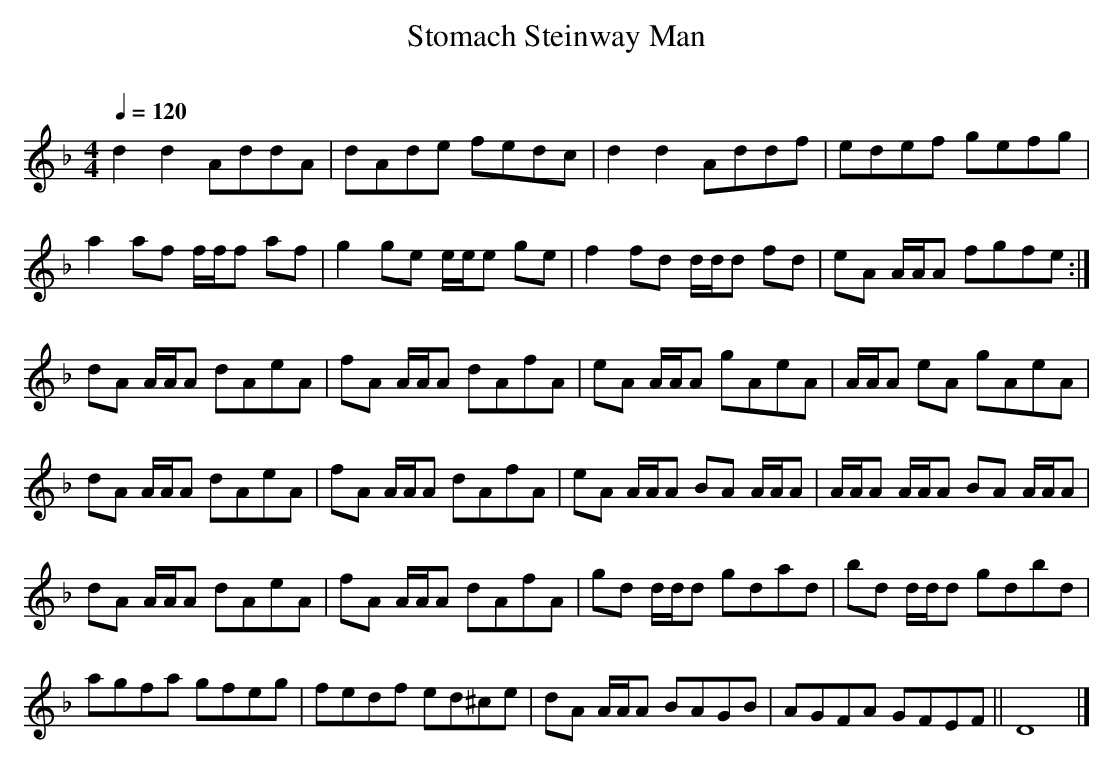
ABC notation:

X:1     %Music
T: Stomach Steinway Man     %Tune name
C:     %Tune composer
Q:1/4=120     %Tempo
V:1     %
     %!STAVE 0 '' @
     %!INSTR '...' 0 0 @
M:4/4     %Meter
L:1/8     %
K:Dm
d2 d2 AddA |dAde fedc |d2 d2 Addf |edef gefg |
a2 af f/f/f af |g2 ge e/e/e ge |f2 fd d/d/d fd |eA A/A/A fgfe :|
dA A/A/A dAeA |fA A/A/A dAfA |eA A/A/A gAeA |A/A/A eA gAeA |
dA A/A/A dAeA |fA A/A/A dAfA |eA A/A/A BA A/A/A |A/A/A A/A/A BA A/A/A |
dA A/A/A dAeA |fA A/A/A dAfA |gd d/d/d gdad |bd d/d/d gdbd |
agfa gfeg |fedf ed^ce |dA A/A/A BAGB |AGFA GFEF ||D8 |]
     %End of file
